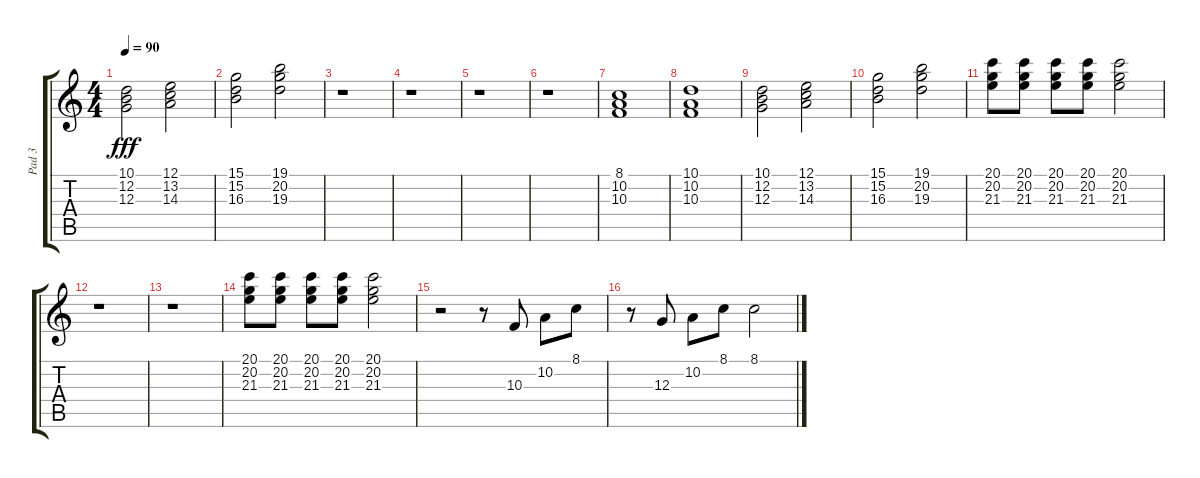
\track ("Pad 3" "Pad 3") {instrument pad1newage}
\staff {score tabs}
\tuning (E4 B3 G3 D3 A2 E2) {hide}
\ts (4 4)
\tempo 90
\clef g2
\ks c
(10.1 12.2 12.3).2{dy fff} (12.1 13.2 14.3).2 |
(15.1 15.2 16.3).2 (19.1 20.2 19.3).2 |
r.1 |
r.1 |
r.1 |
r.1 |
(8.1 10.2 10.3).1 |
(10.1 10.2 10.3).1 |
(10.1 12.2 12.3).2 (12.1 13.2 14.3).2 |
(15.1 15.2 16.3).2 (19.1 20.2 19.3).2 |
(20.1 20.2 21.3).8 (20.1 20.2 21.3).8 (20.1 20.2 21.3).8 (20.1 20.2 21.3).8 (20.1 20.2 21.3).2 |
r.1 |
r.1 |
(20.1 20.2 21.3).8 (20.1 20.2 21.3).8 (20.1 20.2 21.3).8 (20.1 20.2 21.3).8 (20.1 20.2 21.3).2 |
r.2 r.8 10.3.8 10.2.8 8.1.8 |
r.8 12.3.8 10.2.8 8.1.8 8.1.2
